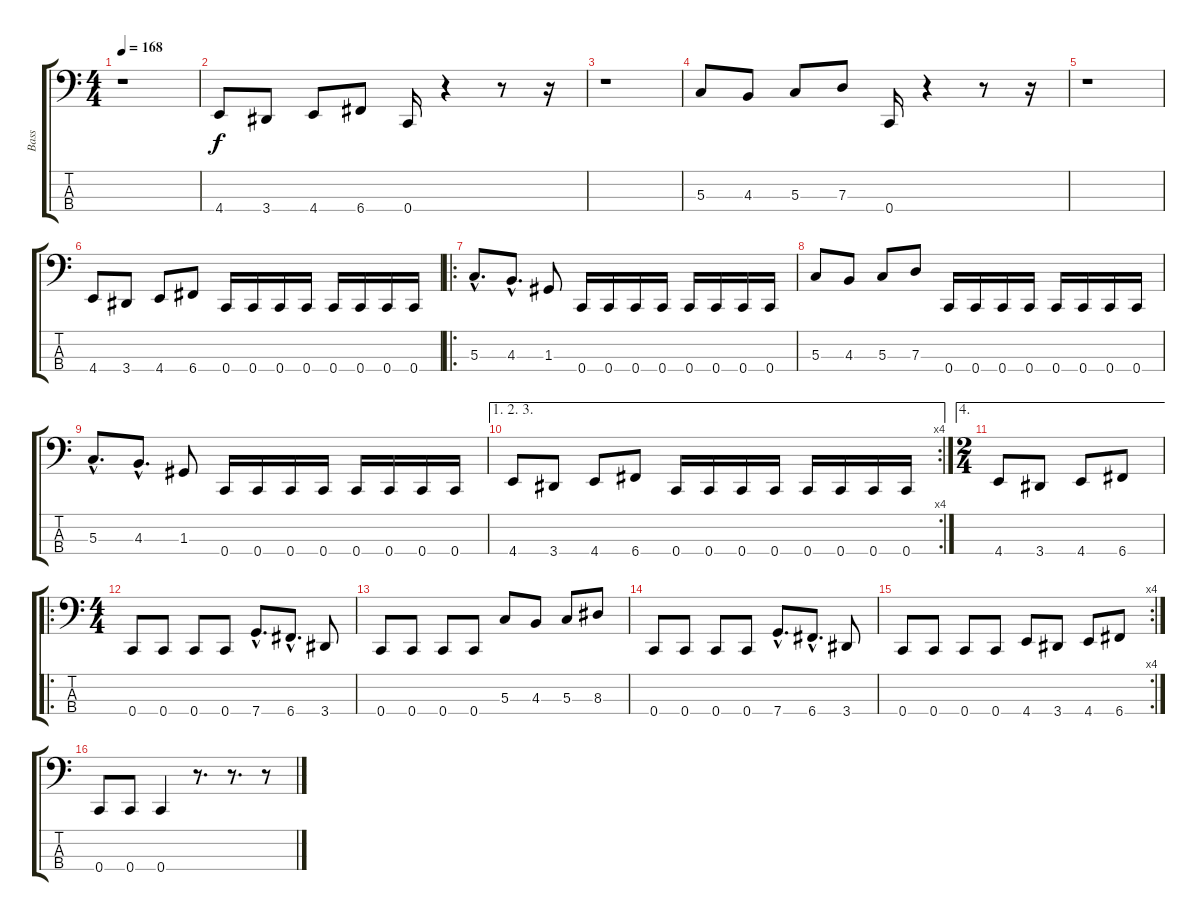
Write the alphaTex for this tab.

\track ("Bass" "Bass") {instrument electricbassfinger}
\staff {score tabs}
\tuning (F2 C2 G1 C1) {hide}
\ts (4 4)
\tempo 168
\clef f4
\ks c
r.1{dy f instrument electricbassfinger} |
4.4.8 3.4.8 4.4.8 6.4.8 0.4.16 r.4 r.8 r.16 |
r.1 |
5.3.8 4.3.8 5.3.8 7.3.8 0.4.16 r.4 r.8 r.16 |
r.1 |
4.4.8 3.4.8 4.4.8 6.4.8 0.4.16 0.4.16 0.4.16 0.4.16 0.4.16 0.4.16 0.4.16 0.4.16 |
\ro
5.3{hac}.8{d} 4.3{hac}.8{d} 1.3.8 0.4.16 0.4.16 0.4.16 0.4.16 0.4.16 0.4.16 0.4.16 0.4.16 |
5.3.8 4.3.8 5.3.8 7.3.8 0.4.16 0.4.16 0.4.16 0.4.16 0.4.16 0.4.16 0.4.16 0.4.16 |
5.3{hac}.8{d} 4.3{hac}.8{d} 1.3.8 0.4.16 0.4.16 0.4.16 0.4.16 0.4.16 0.4.16 0.4.16 0.4.16 |
\ae (1 2 3)
\rc 4
4.4.8 3.4.8 4.4.8 6.4.8 0.4.16 0.4.16 0.4.16 0.4.16 0.4.16 0.4.16 0.4.16 0.4.16 |
\ae 4
\ts (2 4)
4.4.8 3.4.8 4.4.8 6.4.8 |
\ro
\ts (4 4)
0.4.8 0.4.8 0.4.8 0.4.8 7.4{hac}.8{d} 6.4{hac}.8{d} 3.4.8 |
0.4.8 0.4.8 0.4.8 0.4.8 5.3.8 4.3.8 5.3.8 8.3.8 |
0.4.8 0.4.8 0.4.8 0.4.8 7.4{hac}.8{d} 6.4{hac}.8{d} 3.4.8 |
\rc 4
0.4.8 0.4.8 0.4.8 0.4.8 4.4.8 3.4.8 4.4.8 6.4.8 |
0.4.8 0.4.8 0.4.4 r.8{d} r.8{d} r.8
